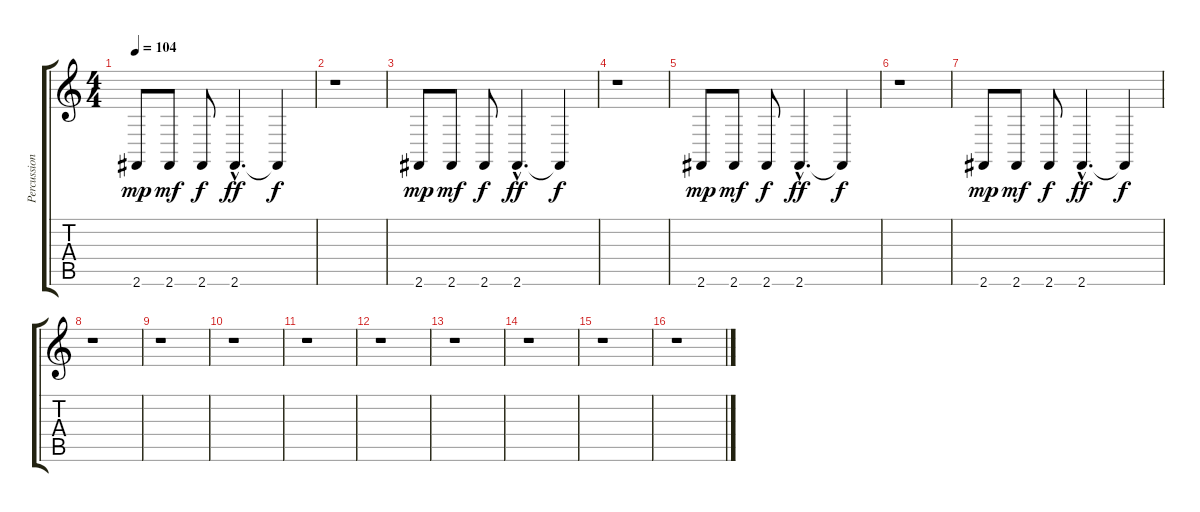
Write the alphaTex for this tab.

\track ("Percussion (Effects)" "Percussion") {instrument taikodrum}
\staff {score tabs}
\tuning (E4 B3 G3 D3 A2 E2) {hide}
\ts (4 4)
\tempo 104
\clef g2
\ks c
2.6.8{dy mp} 2.6.8{dy mf} 2.6.8{dy f} 2.6{hac}.4{d dy ff} 2.6{t}.4{dy f} |
r.1 |
2.6.8{dy mp} 2.6.8{dy mf} 2.6.8{dy f} 2.6{hac}.4{d dy ff} 2.6{t}.4{dy f} |
r.1 |
2.6.8{dy mp} 2.6.8{dy mf} 2.6.8{dy f} 2.6{hac}.4{d dy ff} 2.6{t}.4{dy f} |
r.1 |
2.6.8{dy mp} 2.6.8{dy mf} 2.6.8{dy f} 2.6{hac}.4{d dy ff} 2.6{t}.4{dy f} |
r.1 |
r.1 |
r.1 |
r.1 |
r.1 |
r.1 |
r.1 |
r.1 |
r.1
